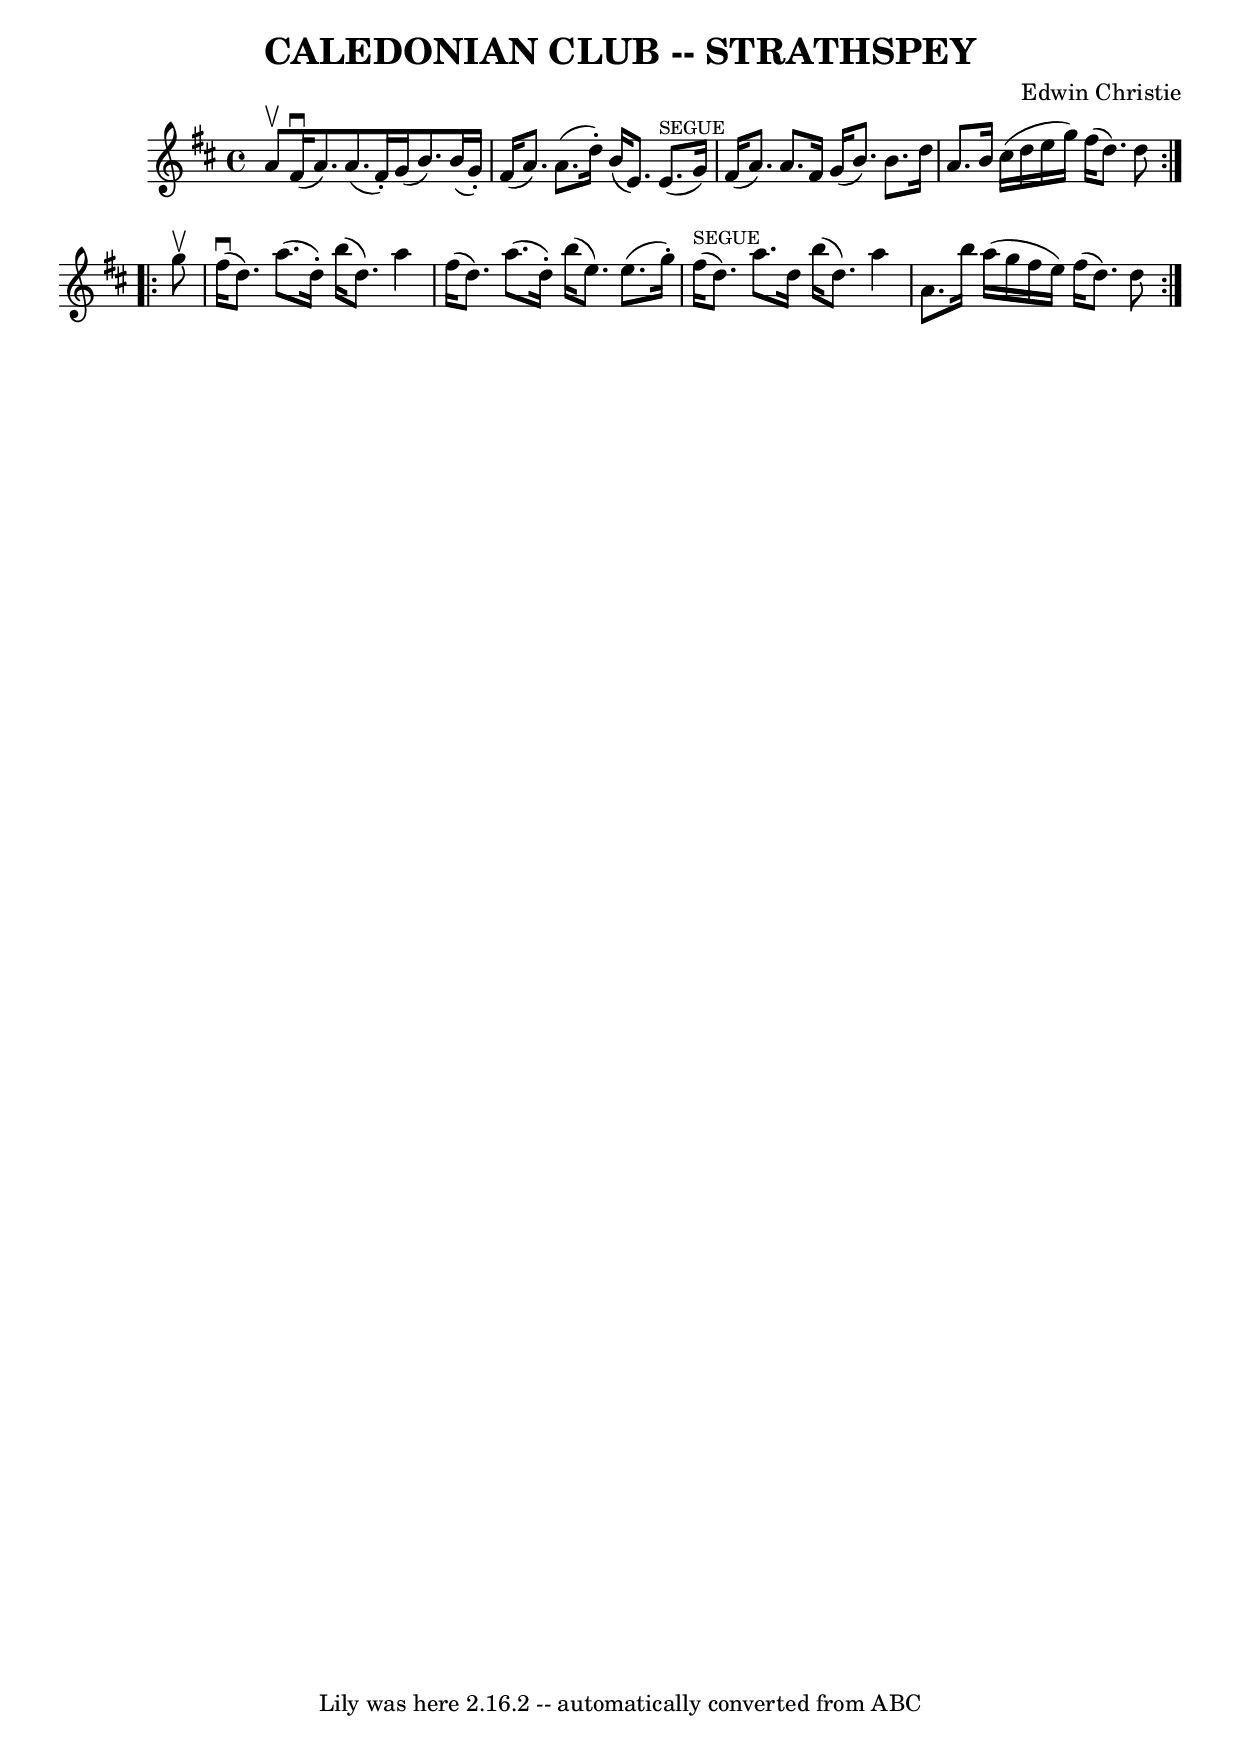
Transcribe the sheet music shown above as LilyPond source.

\version "2.16.2"
\include "Mammoth.ily"
\header {
  %% book = "Ryan's Mammoth Collection of Fiddle Tunes"
  composer = "Edwin Christie"
  crossRefNumber = "1"
  footnotes = ""
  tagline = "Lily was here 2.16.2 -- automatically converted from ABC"
  title = "CALEDONIAN CLUB -- STRATHSPEY"

}
voicedefault =  {



  \repeat volta 2 {

    \override Staff.TimeSignature #'style = #'C
    \time 4/4 
    \key d \major
    a'8^\upbow       |
    fis'16 (^\downbow   
    a'8.) a'8. (fis'16 -.) g'16 (b'8.) b'16 (g'16 -.)   
    |
    fis'16 (a'8.) a'8. (d''16 -.) b'16 (e'8.)   
    e'8.^\segue(g'16)       |
    fis'16 (a'8.) a'8. fis'16 
    g'16 (b'8.) b'8. d''16    |
    a'8. b'16 cis''16 (
    d''16 e''16 g''16) fis''16 (d''8.) d''8    
  }     

  \repeat volta 2 {
    g''8^\upbow       |
    fis''16 (^\downbow d''8.  
    -) a''8. (d''16 -.) b''16 (d''8.) a''4    |
    fis''16 (
    d''8.) a''8. (d''16 -.) b''16 (e''8.) e''8. (g''16 -. 
    -)       |
    fis''16^\segue(d''8.) a''8. d''16 b''16 (
    d''8.) a''4    |
    a'8. b''16 a''16 (g''16 fis''16    
    e''16) fis''16 (d''8.) d''8    
  }   

}

\score{
  <<

    \context Staff="default"
    {
      \voicedefault 
      
    }

  >>
  \layout {
    
  }
  \midi {
  }

}
